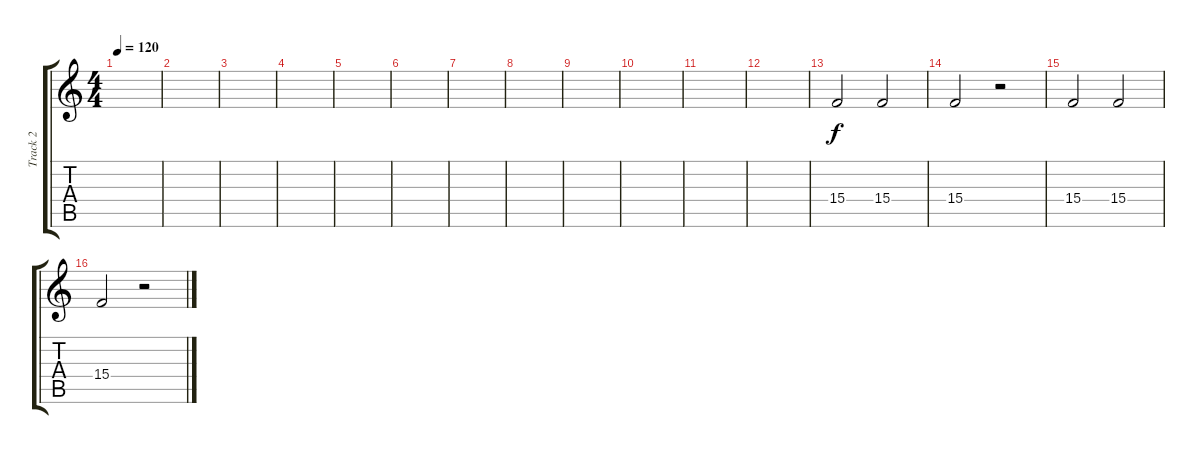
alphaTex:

\track ("Track 2" "Track 2") {instrument stringensemble1}
\staff {score tabs}
\tuning (E4 B3 G3 D3 A2 E2) {hide}
\ts (4 4)
\tempo 120
\clef g2
\ks c
|
|
|
|
|
|
|
|
|
|
|
|
15.4.2 15.4.2 |
15.4.2 r.2 |
15.4.2 15.4.2 |
15.4.2 r.2
